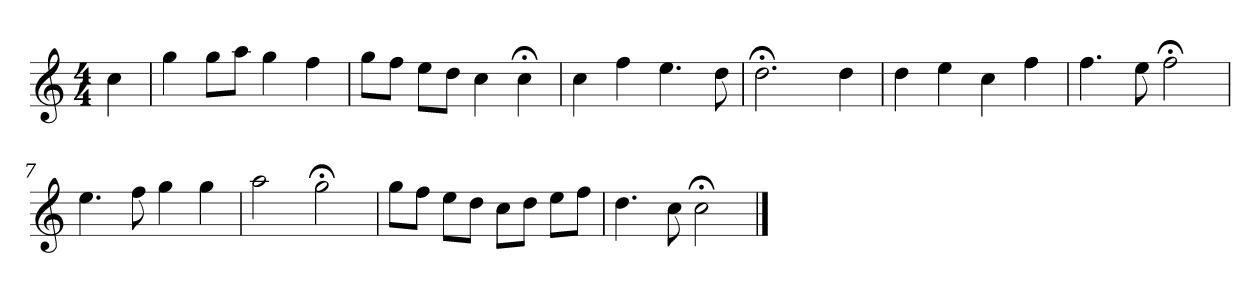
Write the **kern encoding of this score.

**kern
*part1
*staff1
*k[]
*C:
*M4/4
*MM120
=
4cc
=1
4gg
8ggL
8aaJ
4gg
4ff
=2
8ggL
8ffJ
8eeL
8ddJ
4cc
4cc;<
=3
4cc
4ff
4.ee
8dd
=4
2.dd;<
4dd
=5
4dd
4ee
4cc
4ff
=6
4.ff
8ee
2ff;<
=7
4.ee
8ff
4gg
4gg
=8
2aa
2gg;<
=9
8ggL
8ffJ
8eeL
8ddJ
8ccL
8ddJ
8eeL
8ffJ
=10
4.dd
8cc
2cc;<
==
*-
